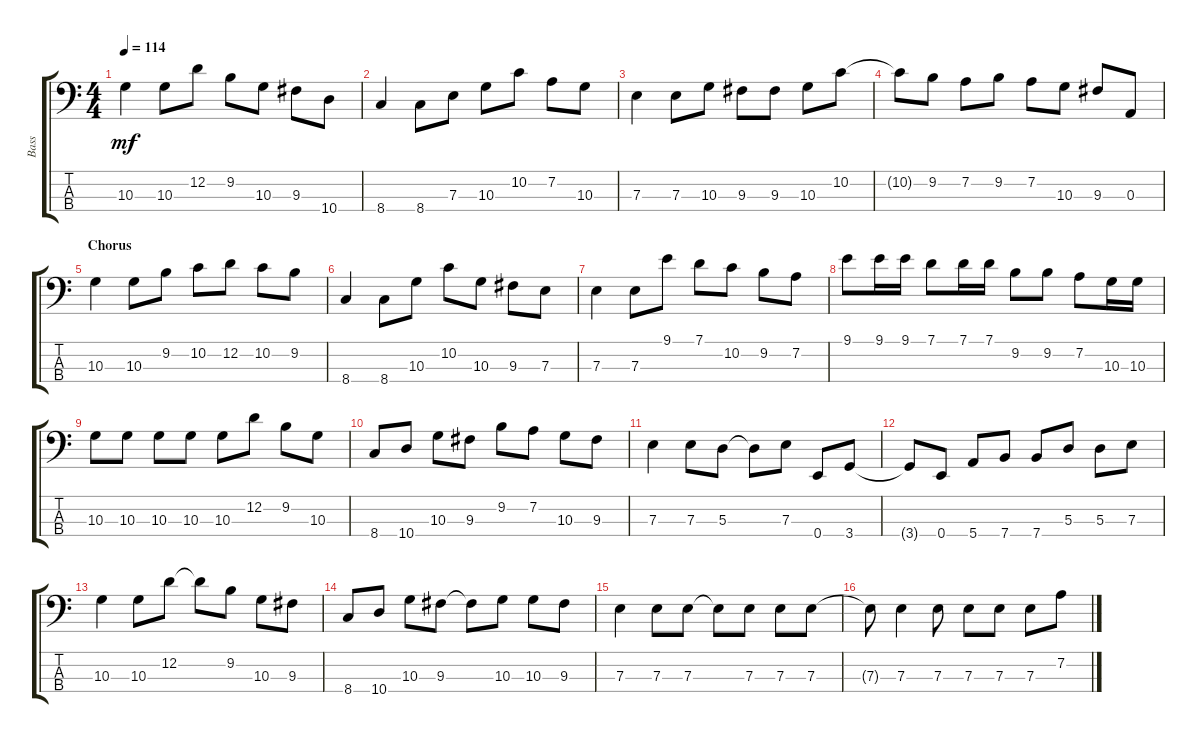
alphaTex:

\track ("Bass" "Bass") {instrument electricbassfinger}
\staff {score tabs}
\tuning (G2 D2 A1 E1) {hide}
\ts (4 4)
\tempo 114
\clef f4
\ks c
10.3.4{dy mf} 10.3.8 12.2.8 9.2.8 10.3.8 9.3.8 10.4.8 |
8.4.4 8.4.8 7.3.8 10.3.8 10.2.8 7.2.8 10.3.8 |
7.3.4 7.3.8 10.3.8 9.3.8 9.3.8 10.3.8 10.2.8 |
10.2{t}.8 9.2.8 7.2.8 9.2.8 7.2.8 10.3.8 9.3.8 0.3.8 |
\section ("" "Chorus")
10.3.4 10.3.8 9.2.8 10.2.8 12.2.8 10.2.8 9.2.8 |
8.4.4 8.4.8 10.3.8 10.2.8 10.3.8 9.3.8 7.3.8 |
7.3.4 7.3.8 9.1.8 7.1.8 10.2.8 9.2.8 7.2.8 |
9.1.8 9.1.16 9.1.16 7.1.8 7.1.16 7.1.16 9.2.8 9.2.8 7.2.8 10.3.16 10.3.16 |
10.3.8 10.3.8 10.3.8 10.3.8 10.3.8 12.2.8 9.2.8 10.3.8 |
8.4.8 10.4.8 10.3.8 9.3.8 9.2.8 7.2.8 10.3.8 9.3.8 |
7.3.4 7.3.8 5.3.8 5.3{t}.8 7.3.8 0.4.8 3.4.8 |
3.4{t}.8 0.4.8 5.4.8 7.4.8 7.4.8 5.3.8 5.3.8 7.3.8 |
10.3.4 10.3.8 12.2.8 12.2{t}.8 9.2.8 10.3.8 9.3.8 |
8.4.8 10.4.8 10.3.8 9.3.8 9.3{t}.8 10.3.8 10.3.8 9.3.8 |
7.3.4 7.3.8 7.3.8 7.3{t}.8 7.3.8 7.3.8 7.3.8 |
7.3{t}.8 7.3.4 7.3.8 7.3.8 7.3.8 7.3.8 7.2.8
